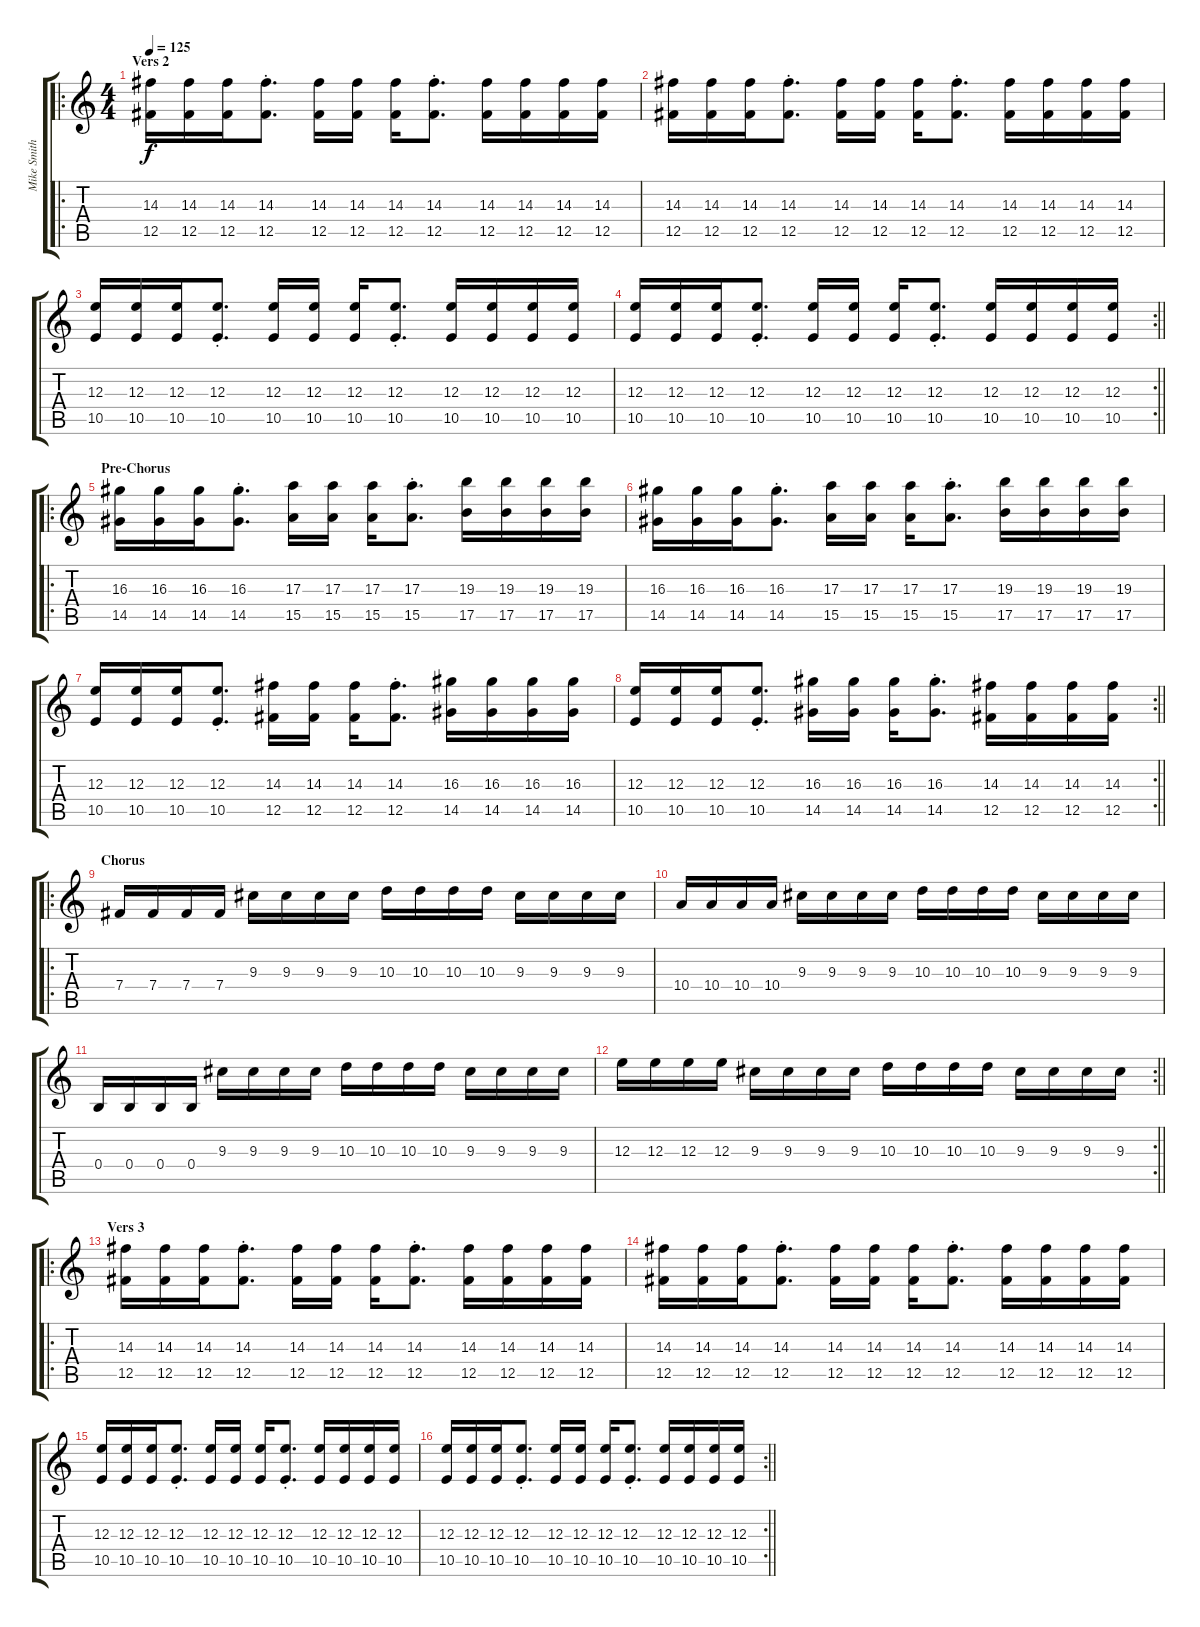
\track ("Mike Smith Lead" "Mike Smith") {instrument distortionguitar}
\staff {score tabs}
\tuning (Db4 Ab3 E3 B2 Gb2 B1) {hide}
\ro
\ts (4 4)
\section ("" "Vers 2")
\tempo 125
\clef g2
\ks c
(14.3 12.5).16{dy f} (14.3 12.5).16 (14.3 12.5).16 (14.3{st} 12.5{st}).8{d} (14.3 12.5).16 (14.3 12.5).16 (14.3 12.5).16 (14.3{st} 12.5{st}).8{d} (14.3 12.5).16 (14.3 12.5).16 (14.3 12.5).16 (14.3 12.5).16 |
(14.3 12.5).16 (14.3 12.5).16 (14.3 12.5).16 (14.3{st} 12.5{st}).8{d} (14.3 12.5).16 (14.3 12.5).16 (14.3 12.5).16 (14.3{st} 12.5{st}).8{d} (14.3 12.5).16 (14.3 12.5).16 (14.3 12.5).16 (14.3 12.5).16 |
(12.3 10.5).16 (12.3 10.5).16 (12.3 10.5).16 (12.3{st} 10.5{st}).8{d} (12.3 10.5).16 (12.3 10.5).16 (12.3 10.5).16 (12.3{st} 10.5{st}).8{d} (12.3 10.5).16 (12.3 10.5).16 (12.3 10.5).16 (12.3 10.5).16 |
\rc 2
\barLineRight lightlight
(12.3 10.5).16 (12.3 10.5).16 (12.3 10.5).16 (12.3{st} 10.5{st}).8{d} (12.3 10.5).16 (12.3 10.5).16 (12.3 10.5).16 (12.3{st} 10.5{st}).8{d} (12.3 10.5).16 (12.3 10.5).16 (12.3 10.5).16 (12.3 10.5).16 |
\ro
\section ("" "Pre-Chorus")
(16.3 14.5).16 (16.3 14.5).16 (16.3 14.5).16 (16.3{st} 14.5{st}).8{d} (17.3 15.5).16 (17.3 15.5).16 (17.3 15.5).16 (17.3{st} 15.5{st}).8{d} (19.3 17.5).16 (19.3 17.5).16 (19.3 17.5).16 (19.3 17.5).16 |
(16.3 14.5).16 (16.3 14.5).16 (16.3 14.5).16 (16.3{st} 14.5{st}).8{d} (17.3 15.5).16 (17.3 15.5).16 (17.3 15.5).16 (17.3{st} 15.5{st}).8{d} (19.3 17.5).16 (19.3 17.5).16 (19.3 17.5).16 (19.3 17.5).16 |
(12.3 10.5).16 (12.3 10.5).16 (12.3 10.5).16 (12.3{st} 10.5{st}).8{d} (14.3 12.5).16 (14.3 12.5).16 (14.3 12.5).16 (14.3{st} 12.5{st}).8{d} (16.3 14.5).16 (16.3 14.5).16 (16.3 14.5).16 (16.3 14.5).16 |
\rc 2
\barLineRight lightlight
(12.3 10.5).16 (12.3 10.5).16 (12.3 10.5).16 (12.3{st} 10.5{st}).8{d} (16.3 14.5).16 (16.3 14.5).16 (16.3 14.5).16 (16.3{st} 14.5{st}).8{d} (14.3 12.5).16 (14.3 12.5).16 (14.3 12.5).16 (14.3 12.5).16 |
\ro
\section ("" "Chorus")
7.4.16 7.4.16 7.4.16 7.4.16 9.3.16 9.3.16 9.3.16 9.3.16 10.3.16 10.3.16 10.3.16 10.3.16 9.3.16 9.3.16 9.3.16 9.3.16 |
10.4.16 10.4.16 10.4.16 10.4.16 9.3.16 9.3.16 9.3.16 9.3.16 10.3.16 10.3.16 10.3.16 10.3.16 9.3.16 9.3.16 9.3.16 9.3.16 |
0.4.16 0.4.16 0.4.16 0.4.16 9.3.16 9.3.16 9.3.16 9.3.16 10.3.16 10.3.16 10.3.16 10.3.16 9.3.16 9.3.16 9.3.16 9.3.16 |
\rc 2
\barLineRight lightlight
12.3.16 12.3.16 12.3.16 12.3.16 9.3.16 9.3.16 9.3.16 9.3.16 10.3.16 10.3.16 10.3.16 10.3.16 9.3.16 9.3.16 9.3.16 9.3.16 |
\ro
\section ("" "Vers 3")
(14.3 12.5).16 (14.3 12.5).16 (14.3 12.5).16 (14.3{st} 12.5{st}).8{d} (14.3 12.5).16 (14.3 12.5).16 (14.3 12.5).16 (14.3{st} 12.5{st}).8{d} (14.3 12.5).16 (14.3 12.5).16 (14.3 12.5).16 (14.3 12.5).16 |
(14.3 12.5).16 (14.3 12.5).16 (14.3 12.5).16 (14.3{st} 12.5{st}).8{d} (14.3 12.5).16 (14.3 12.5).16 (14.3 12.5).16 (14.3{st} 12.5{st}).8{d} (14.3 12.5).16 (14.3 12.5).16 (14.3 12.5).16 (14.3 12.5).16 |
(12.3 10.5).16 (12.3 10.5).16 (12.3 10.5).16 (12.3{st} 10.5{st}).8{d} (12.3 10.5).16 (12.3 10.5).16 (12.3 10.5).16 (12.3{st} 10.5{st}).8{d} (12.3 10.5).16 (12.3 10.5).16 (12.3 10.5).16 (12.3 10.5).16 |
\rc 2
\barLineRight lightlight
(12.3 10.5).16 (12.3 10.5).16 (12.3 10.5).16 (12.3{st} 10.5{st}).8{d} (12.3 10.5).16 (12.3 10.5).16 (12.3 10.5).16 (12.3{st} 10.5{st}).8{d} (12.3 10.5).16 (12.3 10.5).16 (12.3 10.5).16 (12.3 10.5).16
